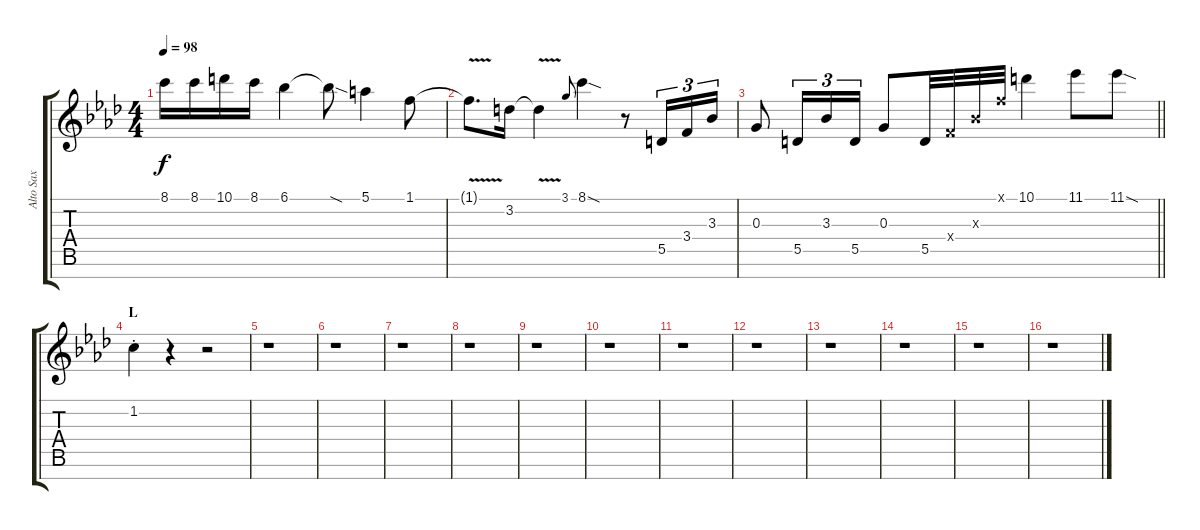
\track ("Alto Sax" "Alto Sax") {instrument altosax}
\staff {score tabs}
\tuning (E5 B4 G4 D4 A3 E3 B2) {hide}
\ts (4 4)
\tempo 98
\clef g2
\ks ab
8.1.16{dy f} 8.1.16 10.1.16 8.1.16 6.1.4 6.1{sod t}.8 5.1.4 1.1.8 |
1.1{v t}.8{d} 3.2.16 3.2{v t}.4 3.1.8{gr onbeat} 8.1{sod}.4 r.8 5.5.16{tu (3 2)} 3.4.16{tu (3 2)} 3.3.16{tu (3 2)} |
\barLineRight lightlight
0.3.8 5.5.16{tu (3 2)} 3.3.16{tu (3 2)} 5.5.16{tu (3 2)} 0.3.8 5.5.32 3.4{x}.32 3.3{x}.32 1.1{x}.32 10.1.4 11.1.8 11.1{sod}.8 |
\section ("" "L")
1.2{st}.4 r.4 r.2 |
r.1 |
r.1 |
r.1 |
r.1 |
r.1 |
r.1 |
r.1 |
r.1 |
r.1 |
r.1 |
r.1 |
r.1
